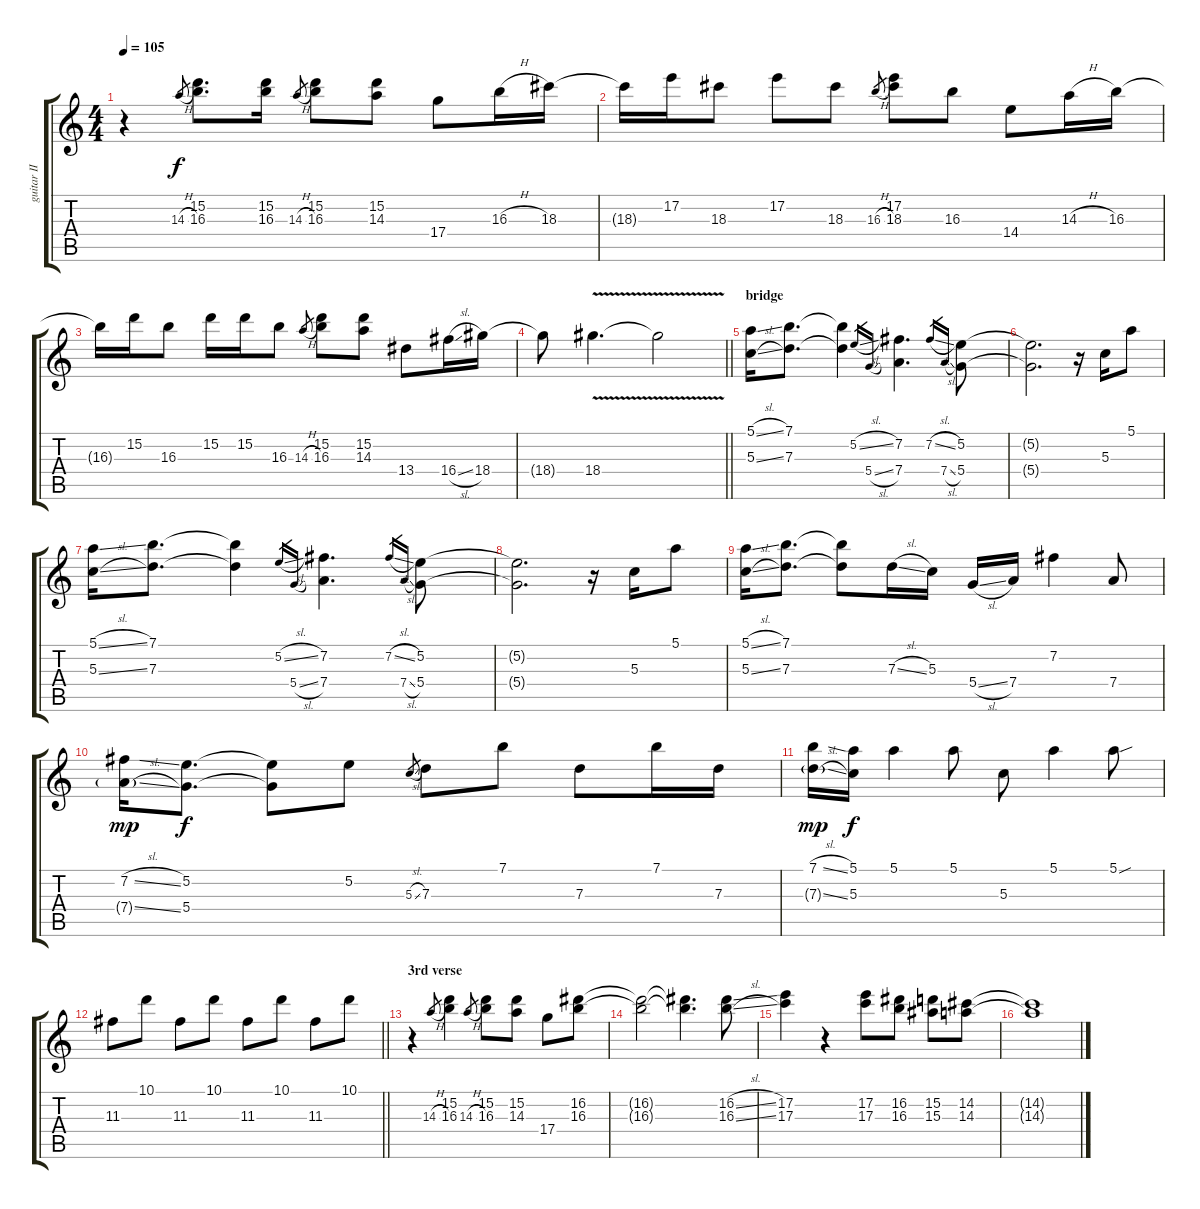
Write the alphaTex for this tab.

\track ("guitar II" "guitar II") {instrument electricguitarjazz}
\staff {score tabs}
\tuning (E4 B3 G3 D3 A2 E2) {hide}
\ts (4 4)
\tempo 105
\clef g2
\ks c
r.4{dy f} 14.3{h}.8{gr} (15.2 16.3).8{d} (15.2 16.3).16 14.3{h}.8{gr} (15.2 16.3).8 (15.2 14.3).8 17.4.8 16.3{h}.16 18.3.16 |
18.3{t}.16 17.2.16 18.3.8 17.2.8 18.3.8 16.3{h}.8{gr} (17.2 18.3).8 16.3.8 14.4.8 14.3{h}.16 16.3.16 |
16.3{t}.16 15.2.16 16.3.8 15.2.16 15.2.16 16.3.8 14.3{h}.8{gr} (15.2 16.3).8 (15.2 14.3).8 13.4.8 16.4{sl}.16 18.4.16 |
\barLineRight lightlight
18.4{t}.8 18.4{v}.4{d} 18.4{t}.2 |
\section ("" "bridge")
(5.1{sl} 5.3{sl}).16 (7.1 7.3).8{d} (7.1{t} 7.3{t}).4 5.2{sl}.16{gr} 5.4{sl}.16{gr} (7.2 7.4).4{d} 7.2{sl}.16{gr} 7.4{sl}.16{gr} (5.2 5.4).8 |
(5.2{t} 5.4{t}).2{d} r.16 5.3.16 5.1.8 |
(5.1{sl} 5.3{sl}).16 (7.1 7.3).8{d} (7.1{t} 7.3{t}).4 5.2{sl}.16{gr} 5.4{sl}.16{gr} (7.2 7.4).4{d} 7.2{sl}.16{gr} 7.4{sl}.16{gr} (5.2 5.4).8 |
(5.2{t} 5.4{t}).2{d} r.16 5.3.16 5.1.8 |
(5.1{sl} 5.3{sl}).16 (7.1 7.3).8{d} (7.1{t} 7.3{t}).8 7.3{sl}.16 5.3.16 5.4{sl}.16 7.4.16 7.2.4 7.4.8 |
(7.2{sl} 7.4{sl g}).16{dy mp} (5.2 5.4).8{d dy f} (5.2{t} 5.4{t}).8 5.2.8 5.3{sl}.8{gr} 7.3.8 7.1.8 7.3.8 7.1.16 7.3.16 |
(7.1{sl} 7.3{sl g}).16{dy mp} (5.1 5.3).16{dy f} 5.1.4 5.1.8 5.3.8 5.1.4 5.1{sou}.8 |
\barLineRight lightlight
11.3.8 10.1.8 11.3.8 10.1.8 11.3.8 10.1.8 11.3.8 10.1.8 |
\section ("" "3rd verse")
r.4 14.3{h}.8{gr} (15.2 16.3).4 14.3{h}.8{gr} (15.2 16.3).8 (15.2 14.3).8 17.4.8 (16.2 16.3).8 |
(16.2{t} 16.3{t}).2 (16.2{t} 16.3{t}).4{d} (16.2{sl} 16.3{sl}).8 |
(17.2 17.3).4 r.4 (17.2 17.3).8 (16.2 16.3).8 (15.2 15.3).8 (14.2 14.3).8 |
(14.2{t} 14.3{t}).1
